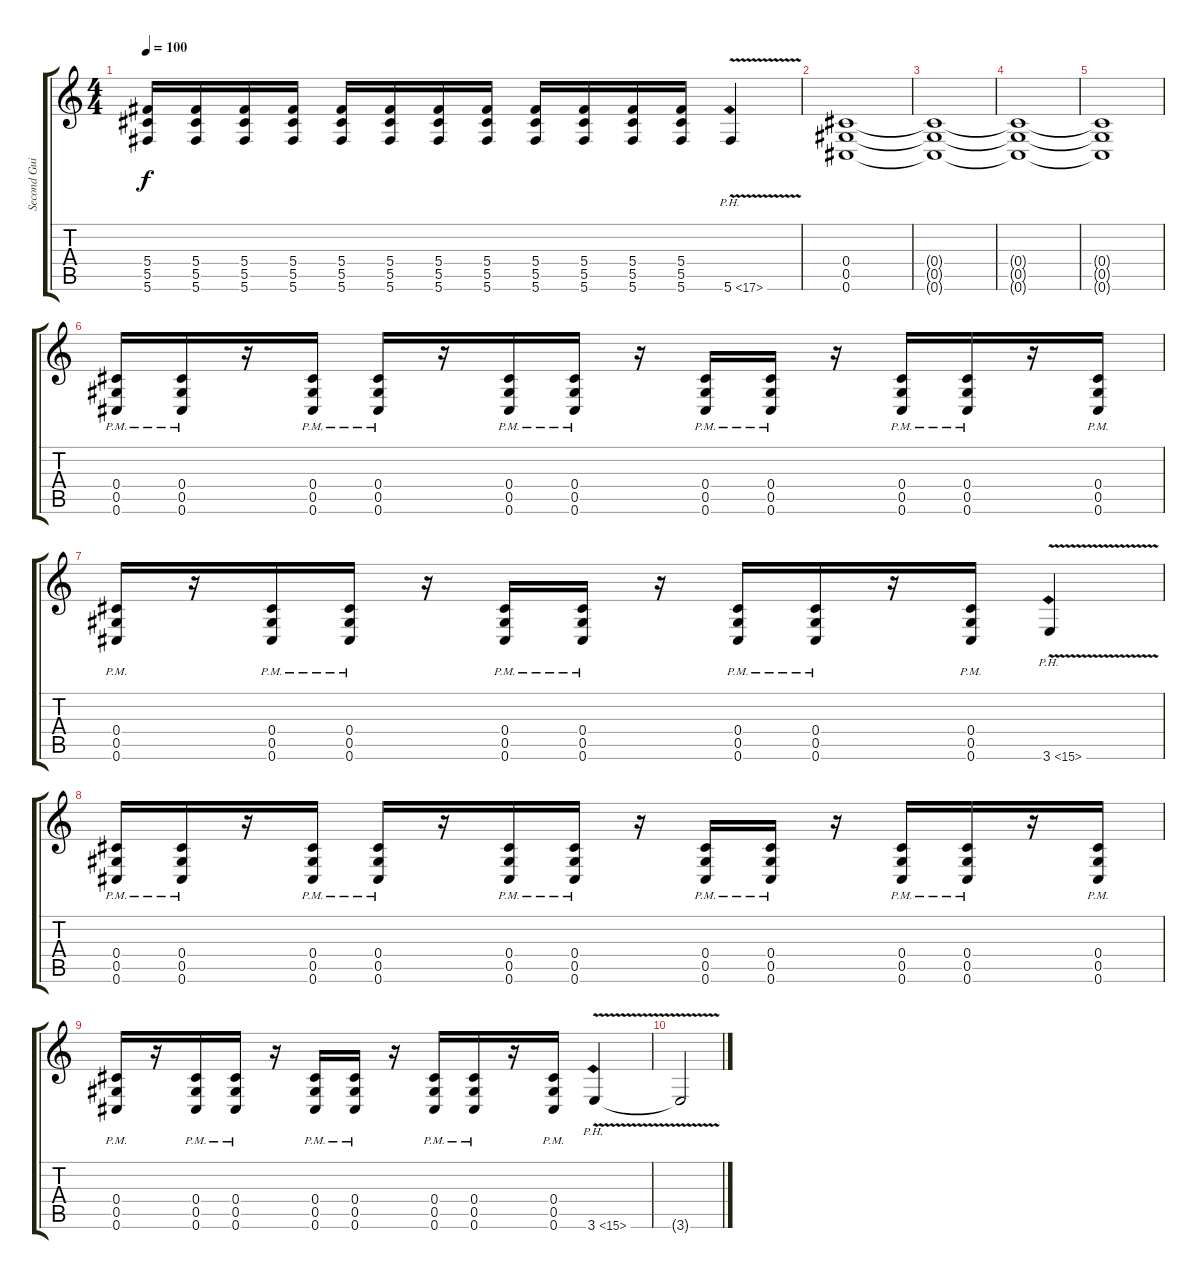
\track ("Second Guitar" "Second Gui") {instrument distortionguitar}
\staff {score tabs}
\tuning (Eb4 Bb3 Gb3 Db3 Ab2 Db2) {hide}
\ts (4 4)
\tempo 100
\clef g2
\ks c
(5.4 5.5 5.6).16{dy f} (5.4 5.5 5.6).16 (5.4 5.5 5.6).16 (5.4 5.5 5.6).16 (5.4 5.5 5.6).16 (5.4 5.5 5.6).16 (5.4 5.5 5.6).16 (5.4 5.5 5.6).16 (5.4 5.5 5.6).16 (5.4 5.5 5.6).16 (5.4 5.5 5.6).16 (5.4 5.5 5.6).16 5.6{ph 12 v}.4 |
(0.4 0.5 0.6).1 |
(0.4{t} 0.5{t} 0.6{t}).1 |
(0.4{t} 0.5{t} 0.6{t}).1 |
(0.4{t} 0.5{t} 0.6{t}).1 |
(0.4{pm} 0.5{pm} 0.6{pm}).16 (0.4{pm} 0.5{pm} 0.6{pm}).16 r.16 (0.4{pm} 0.5{pm} 0.6{pm}).16 (0.4{pm} 0.5{pm} 0.6{pm}).16 r.16 (0.4{pm} 0.5{pm} 0.6{pm}).16 (0.4{pm} 0.5{pm} 0.6{pm}).16 r.16 (0.4{pm} 0.5{pm} 0.6{pm}).16 (0.4{pm} 0.5{pm} 0.6{pm}).16 r.16 (0.4{pm} 0.5{pm} 0.6{pm}).16 (0.4{pm} 0.5{pm} 0.6{pm}).16 r.16 (0.4{pm} 0.5{pm} 0.6{pm}).16 |
(0.4{pm} 0.5{pm} 0.6{pm}).16 r.16 (0.4{pm} 0.5{pm} 0.6{pm}).16 (0.4{pm} 0.5{pm} 0.6{pm}).16 r.16 (0.4{pm} 0.5{pm} 0.6{pm}).16 (0.4{pm} 0.5{pm} 0.6{pm}).16 r.16 (0.4{pm} 0.5{pm} 0.6{pm}).16 (0.4{pm} 0.5{pm} 0.6{pm}).16 r.16 (0.4{pm} 0.5{pm} 0.6{pm}).16 3.6{ph 12 v}.4 |
(0.4{pm} 0.5{pm} 0.6{pm}).16 (0.4{pm} 0.5{pm} 0.6{pm}).16 r.16 (0.4{pm} 0.5{pm} 0.6{pm}).16 (0.4{pm} 0.5{pm} 0.6{pm}).16 r.16 (0.4{pm} 0.5{pm} 0.6{pm}).16 (0.4{pm} 0.5{pm} 0.6{pm}).16 r.16 (0.4{pm} 0.5{pm} 0.6{pm}).16 (0.4{pm} 0.5{pm} 0.6{pm}).16 r.16 (0.4{pm} 0.5{pm} 0.6{pm}).16 (0.4{pm} 0.5{pm} 0.6{pm}).16 r.16 (0.4{pm} 0.5{pm} 0.6{pm}).16 |
(0.4{pm} 0.5{pm} 0.6{pm}).16 r.16 (0.4{pm} 0.5{pm} 0.6{pm}).16 (0.4{pm} 0.5{pm} 0.6{pm}).16 r.16 (0.4{pm} 0.5{pm} 0.6{pm}).16 (0.4{pm} 0.5{pm} 0.6{pm}).16 r.16 (0.4{pm} 0.5{pm} 0.6{pm}).16 (0.4{pm} 0.5{pm} 0.6{pm}).16 r.16 (0.4{pm} 0.5{pm} 0.6{pm}).16 3.6{ph 12 v}.4 |
3.6{t}.2
